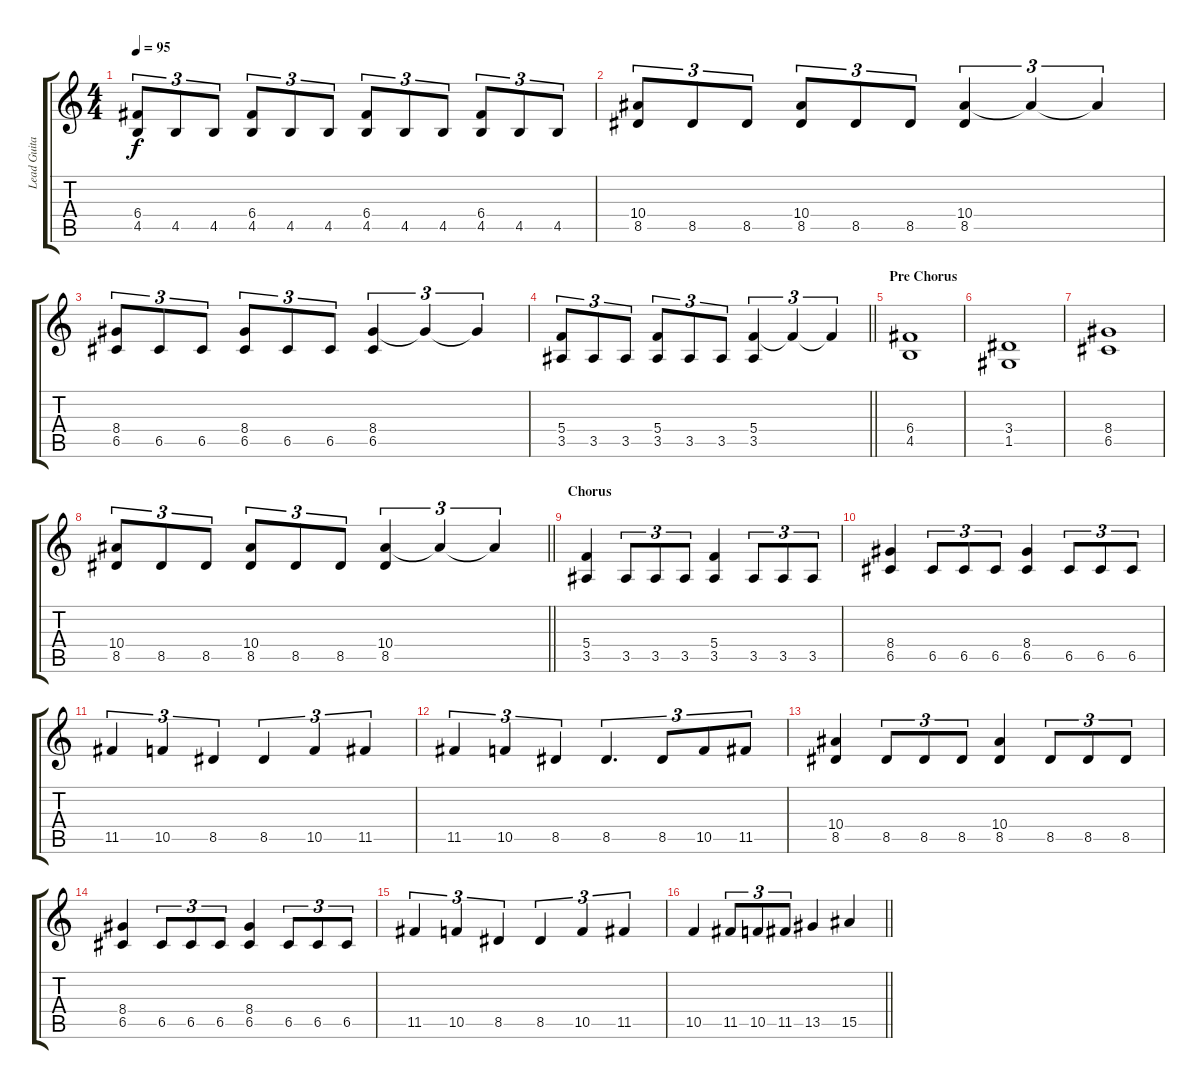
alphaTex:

\track ("Lead Guitar" "Lead Guita") {instrument distortionguitar}
\staff {score tabs}
\tuning (D4 A3 F3 C3 G2 D2) {hide}
\ts (4 4)
\tempo 95
\clef g2
\ks c
(6.4 4.5).8{tu (3 2) dy f} 4.5.8{tu (3 2)} 4.5.8{tu (3 2)} (6.4 4.5).8{tu (3 2)} 4.5.8{tu (3 2)} 4.5.8{tu (3 2)} (6.4 4.5).8{tu (3 2)} 4.5.8{tu (3 2)} 4.5.8{tu (3 2)} (6.4 4.5).8{tu (3 2)} 4.5.8{tu (3 2)} 4.5.8{tu (3 2)} |
(10.4 8.5).8{tu (3 2)} 8.5.8{tu (3 2)} 8.5.8{tu (3 2)} (10.4 8.5).8{tu (3 2)} 8.5.8{tu (3 2)} 8.5.8{tu (3 2)} (10.4 8.5).4{tu (3 2)} 10.4{t}.4{tu (3 2)} 10.4{t}.4{tu (3 2)} |
(8.4 6.5).8{tu (3 2)} 6.5.8{tu (3 2)} 6.5.8{tu (3 2)} (8.4 6.5).8{tu (3 2)} 6.5.8{tu (3 2)} 6.5.8{tu (3 2)} (8.4 6.5).4{tu (3 2)} 8.4{t}.4{tu (3 2)} 8.4{t}.4{tu (3 2)} |
\barLineRight lightlight
(5.4 3.5).8{tu (3 2)} 3.5.8{tu (3 2)} 3.5.8{tu (3 2)} (5.4 3.5).8{tu (3 2)} 3.5.8{tu (3 2)} 3.5.8{tu (3 2)} (5.4 3.5).4{tu (3 2)} 5.4{t}.4{tu (3 2)} 5.4{t}.4{tu (3 2)} |
\section ("" "Pre Chorus")
(6.4 4.5).1 |
(3.4 1.5).1 |
(8.4 6.5).1 |
\barLineRight lightlight
(10.4 8.5).8{tu (3 2)} 8.5.8{tu (3 2)} 8.5.8{tu (3 2)} (10.4 8.5).8{tu (3 2)} 8.5.8{tu (3 2)} 8.5.8{tu (3 2)} (10.4 8.5).4{tu (3 2)} 10.4{t}.4{tu (3 2)} 10.4{t}.4{tu (3 2)} |
\section ("" "Chorus")
(5.4 3.5).4 3.5.8{tu (3 2)} 3.5.8{tu (3 2)} 3.5.8{tu (3 2)} (5.4 3.5).4 3.5.8{tu (3 2)} 3.5.8{tu (3 2)} 3.5.8{tu (3 2)} |
(8.4 6.5).4 6.5.8{tu (3 2)} 6.5.8{tu (3 2)} 6.5.8{tu (3 2)} (8.4 6.5).4 6.5.8{tu (3 2)} 6.5.8{tu (3 2)} 6.5.8{tu (3 2)} |
11.5.4{tu (3 2)} 10.5.4{tu (3 2)} 8.5.4{tu (3 2)} 8.5.4{tu (3 2)} 10.5.4{tu (3 2)} 11.5.4{tu (3 2)} |
11.5.4{tu (3 2)} 10.5.4{tu (3 2)} 8.5.4{tu (3 2)} 8.5.4{d tu (3 2)} 8.5.8{tu (3 2)} 10.5.8{tu (3 2)} 11.5.8{tu (3 2)} |
(10.4 8.5).4 8.5.8{tu (3 2)} 8.5.8{tu (3 2)} 8.5.8{tu (3 2)} (10.4 8.5).4 8.5.8{tu (3 2)} 8.5.8{tu (3 2)} 8.5.8{tu (3 2)} |
(8.4 6.5).4 6.5.8{tu (3 2)} 6.5.8{tu (3 2)} 6.5.8{tu (3 2)} (8.4 6.5).4 6.5.8{tu (3 2)} 6.5.8{tu (3 2)} 6.5.8{tu (3 2)} |
11.5.4{tu (3 2)} 10.5.4{tu (3 2)} 8.5.4{tu (3 2)} 8.5.4{tu (3 2)} 10.5.4{tu (3 2)} 11.5.4{tu (3 2)} |
\barLineRight lightlight
10.5.4 11.5.8{tu (3 2)} 10.5.8{tu (3 2)} 11.5.8{tu (3 2)} 13.5.4 15.5.4
